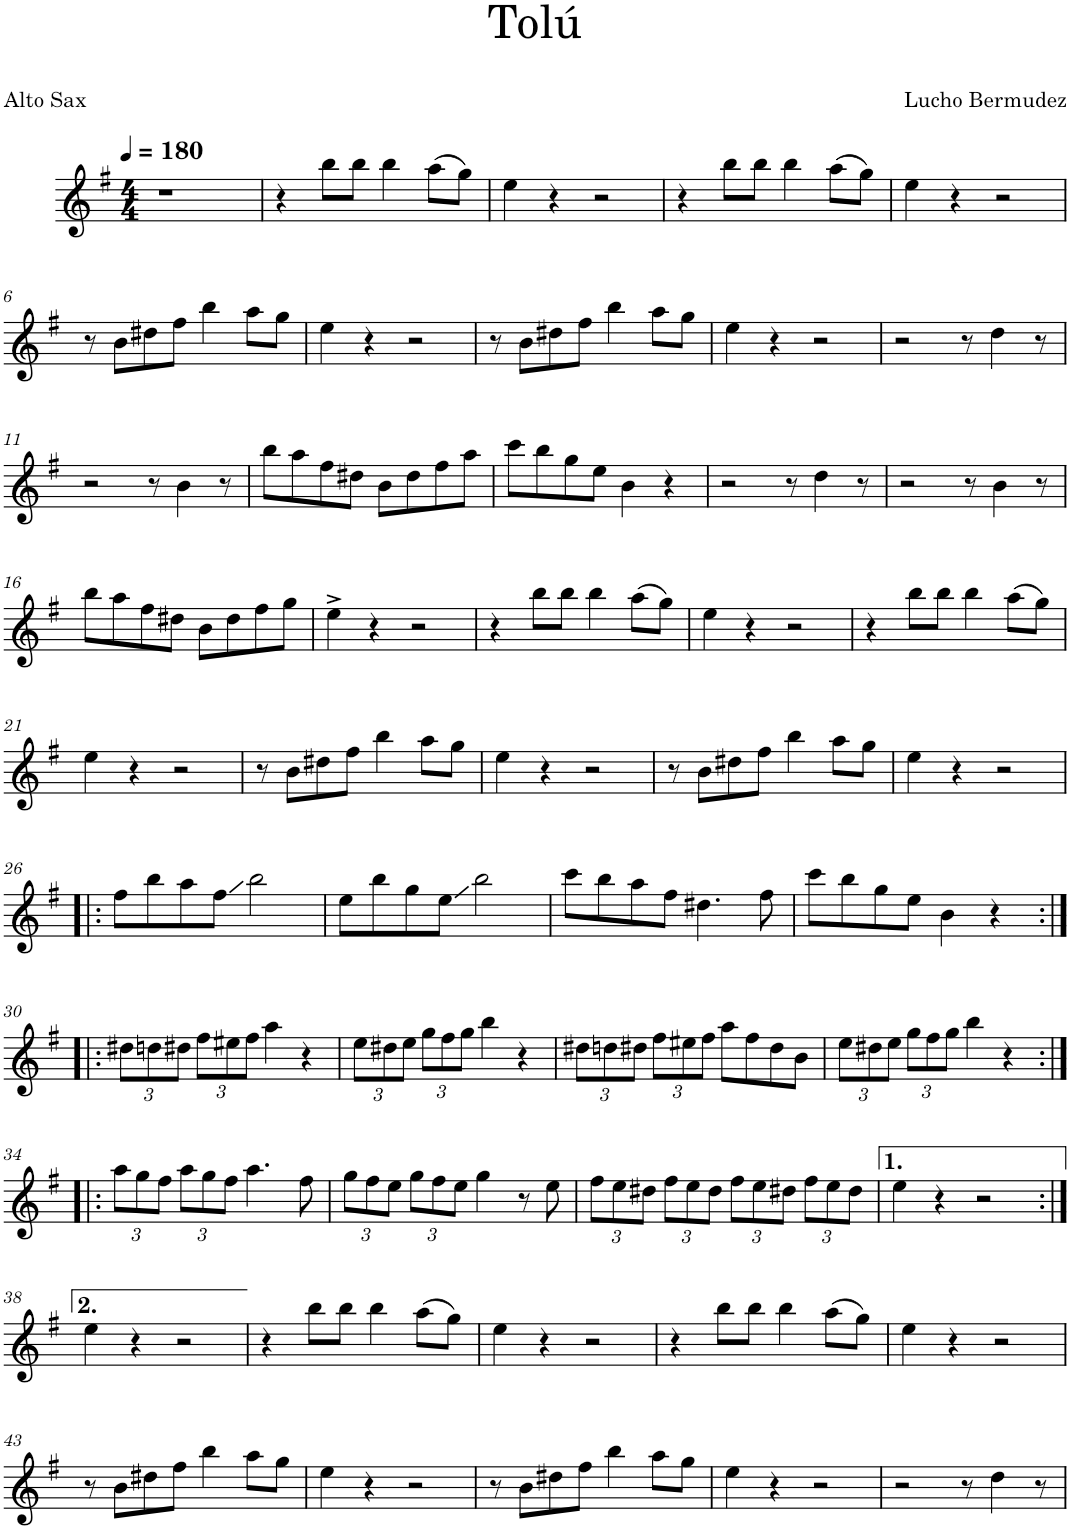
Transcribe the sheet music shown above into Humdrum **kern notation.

**kern
*part1
*staff1
*I"Saxofón contralto
*I'Sax. Ctrl.
*clefG2
*Trd5c9
*k[f#]
*M4/4
*MM180
=1
1r
=2
4r
8bb\L
8bb\J
4bb\
(8aa\L
8gg\J)
=3
4ee\
4r
2r
=4
4r
8bb\L
8bb\J
4bb\
(8aa\L
8gg\J)
=5
4ee\
4r
2r
!!LO:LB:g=z
=6
8r
8b\L
8dd#X\
8ff#\J
4bb\
8aa\L
8gg\J
=7
4ee\
4r
2r
=8
8r
8b\L
8dd#X\
8ff#\J
4bb\
8aa\L
8gg\J
=9
4ee\
4r
2r
=10
2r
8r
4dd\
8r
!!LO:LB:g=z
=11
2r
8r
4b\
8r
=12
8bb\L
8aa\
8ff#\
8dd#X\J
8b\L
8dd#\
8ff#\
8aa\J
=13
8ccc\L
8bb\
8gg\
8ee\J
4b\
4r
=14
2r
8r
4dd\
8r
=15
2r
8r
4b\
8r
!!LO:LB:g=z
=16
8bb\L
8aa\
8ff#\
8dd#X\J
8b\L
8dd#\
8ff#\
8gg\J
=17
4ee^\
4r
2r
=18
4r
8bb\L
8bb\J
4bb\
(8aa\L
8gg\J)
=19
4ee\
4r
2r
=20
4r
8bb\L
8bb\J
4bb\
(8aa\L
8gg\J)
!!LO:LB:g=z
=21
4ee\
4r
2r
=22
8r
8b\L
8dd#X\
8ff#\J
4bb\
8aa\L
8gg\J
=23
4ee\
4r
2r
=24
8r
8b\L
8dd#X\
8ff#\J
4bb\
8aa\L
8gg\J
=25
4ee\
4r
2r
!!LO:LB:g=z
=26!|:
8ff#\L
8bb\
8aa\
8ff#\J
2bb\
=27
8ee\L
8bb\
8gg\
8ee\J
2bb\
=28
8ccc\L
8bb\
8aa\
8ff#\J
4.dd#X\
8ff#\
=29
8ccc\L
8bb\
8gg\
8ee\J
4b\
4r
!!LO:LB:g=z
=30:|!|:
*Xbrackettup
12dd#X\L
12ddn\
12dd#X\J
12ff#\L
12ee#X\
12ff#\J
4aa\
4r
=31
12ee\L
12dd#X\
12ee\J
12gg\L
12ff#\
12gg\J
4bb\
4r
=32
12dd#X\L
12ddn\
12dd#X\J
12ff#\L
12ee#X\
12ff#\J
8aa\L
8ff#\
8dd#\
8b\J
=33
12ee\L
12dd#X\
12ee\J
12gg\L
12ff#\
12gg\J
4bb\
4r
!!LO:LB:g=z
=34:|!|:
12aa\L
12gg\
12ff#\J
12aa\L
12gg\
12ff#\J
4.aa\
8ff#\
=35
12gg\L
12ff#\
12ee\J
12gg\L
12ff#\
12ee\J
4gg\
8r
8ee\
=36
12ff#\L
12ee\
12dd#X\J
12ff#\L
12ee\
12dd#\J
12ff#\L
12ee\
12dd#X\J
12ff#\L
12ee\
12dd#\J
=37
4ee\
4r
2r
!!LO:LB:g=z
=38:|!
4ee\
4r
2r
=39
4r
8bb\L
8bb\J
4bb\
(8aa\L
8gg\J)
=40
4ee\
4r
2r
=41
4r
8bb\L
8bb\J
4bb\
(8aa\L
8gg\J)
=42
4ee\
4r
2r
!!LO:LB:g=z
=43
8r
8b\L
8dd#X\
8ff#\J
4bb\
8aa\L
8gg\J
=44
4ee\
4r
2r
=45
8r
8b\L
8dd#X\
8ff#\J
4bb\
8aa\L
8gg\J
=46
4ee\
4r
2r
=47
2r
8r
4dd\
8r
=
*-
